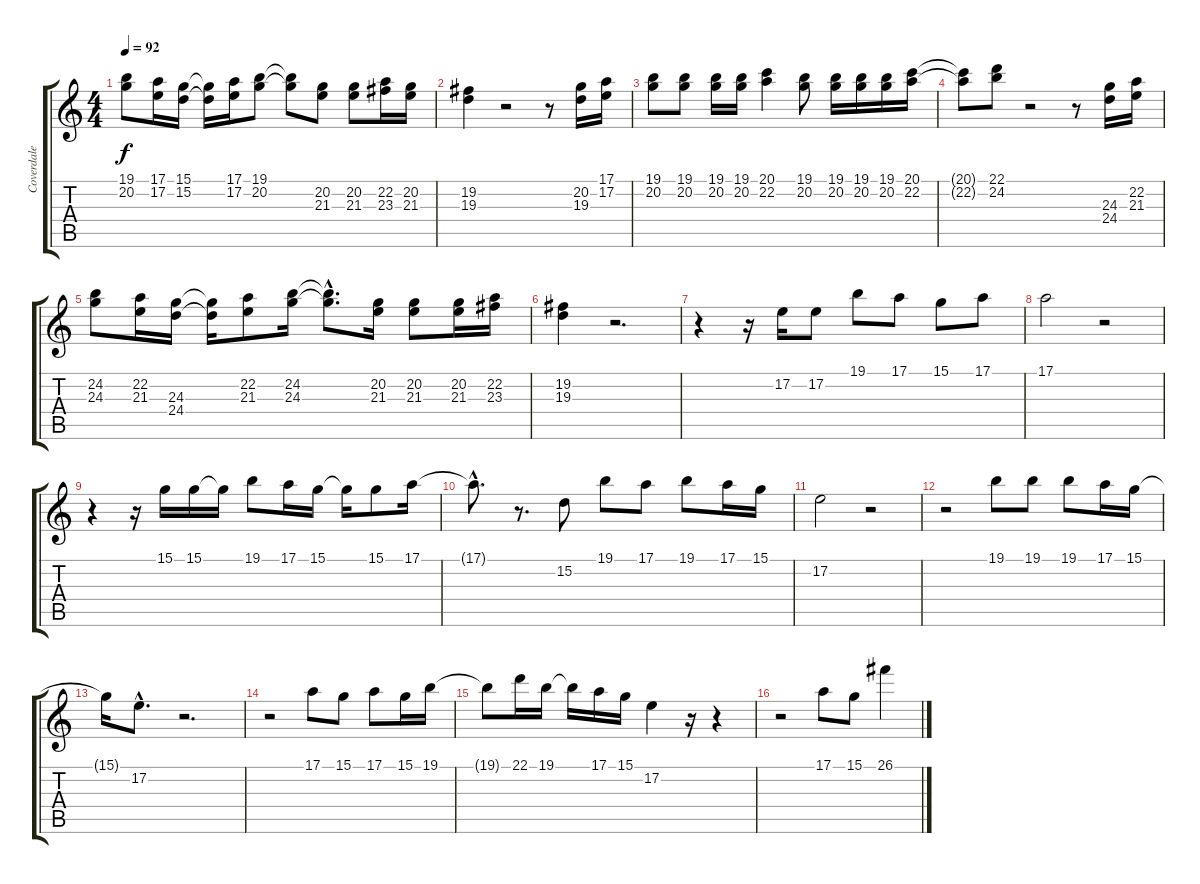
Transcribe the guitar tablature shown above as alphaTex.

\track ("Coverdale" "Coverdale") {instrument flute}
\staff {score tabs}
\tuning (E4 B3 G3 D3 A2 E2) {hide}
\ts (4 4)
\tempo 92
\clef g2
\ks c
(19.1 20.2).8{dy f} (17.1 17.2).16 (15.1 15.2).16 (15.1{t} 15.2{t}).16 (17.1 17.2).16 (19.1 20.2).8 (19.1{t} 20.2{t}).8 (20.2 21.3).8 (20.2 21.3).8 (22.2 23.3).16 (20.2 21.3).16 |
(19.2 19.3).4 r.2 r.8 (20.2 19.3).16 (17.1 17.2).16 |
(19.1 20.2).8 (19.1 20.2).8 (19.1 20.2).16 (19.1 20.2).16 (20.1 22.2).4 (19.1 20.2).8 (19.1 20.2).16 (19.1 20.2).16 (19.1 20.2).16 (20.1 22.2).16 |
(20.1{t} 22.2{t}).8 (22.1 24.2).8 r.2 r.8 (24.3 24.4).16 (22.2 21.3).16 |
(24.2 24.3).8 (22.2 21.3).16 (24.3 24.4).16 (24.3{t} 24.4{t}).16 (22.2 21.3).8 (24.2 24.3).16 (24.2{hac t} 24.3{hac t}).8{d} (20.2 21.3).16 (20.2 21.3).8 (20.2 21.3).16 (22.2 23.3).16 |
(19.2 19.3).4 r.2{d} |
r.4 r.16 17.2.16 17.2.8 19.1.8 17.1.8 15.1.8 17.1.8 |
17.1.2 r.2 |
r.4 r.16 15.1.16 15.1.16 15.1{t}.16 19.1.8 17.1.16 15.1.16 15.1{t}.16 15.1.8 17.1.16 |
17.1{hac t}.8{d} r.8{d} 15.2.8 19.1.8 17.1.8 19.1.8 17.1.16 15.1.16 |
17.2.2 r.2 |
r.2 19.1.8 19.1.8 19.1.8 17.1.16 15.1.16 |
15.1{t}.16 17.2{hac}.8{d} r.2{d} |
r.2 17.1.8 15.1.8 17.1.8 15.1.16 19.1.16 |
19.1{t}.8 22.1.16 19.1.16 19.1{t}.16 17.1.16 15.1.16 17.2.4 r.16 r.4 |
r.2 17.1.8 15.1.8 26.1.4
